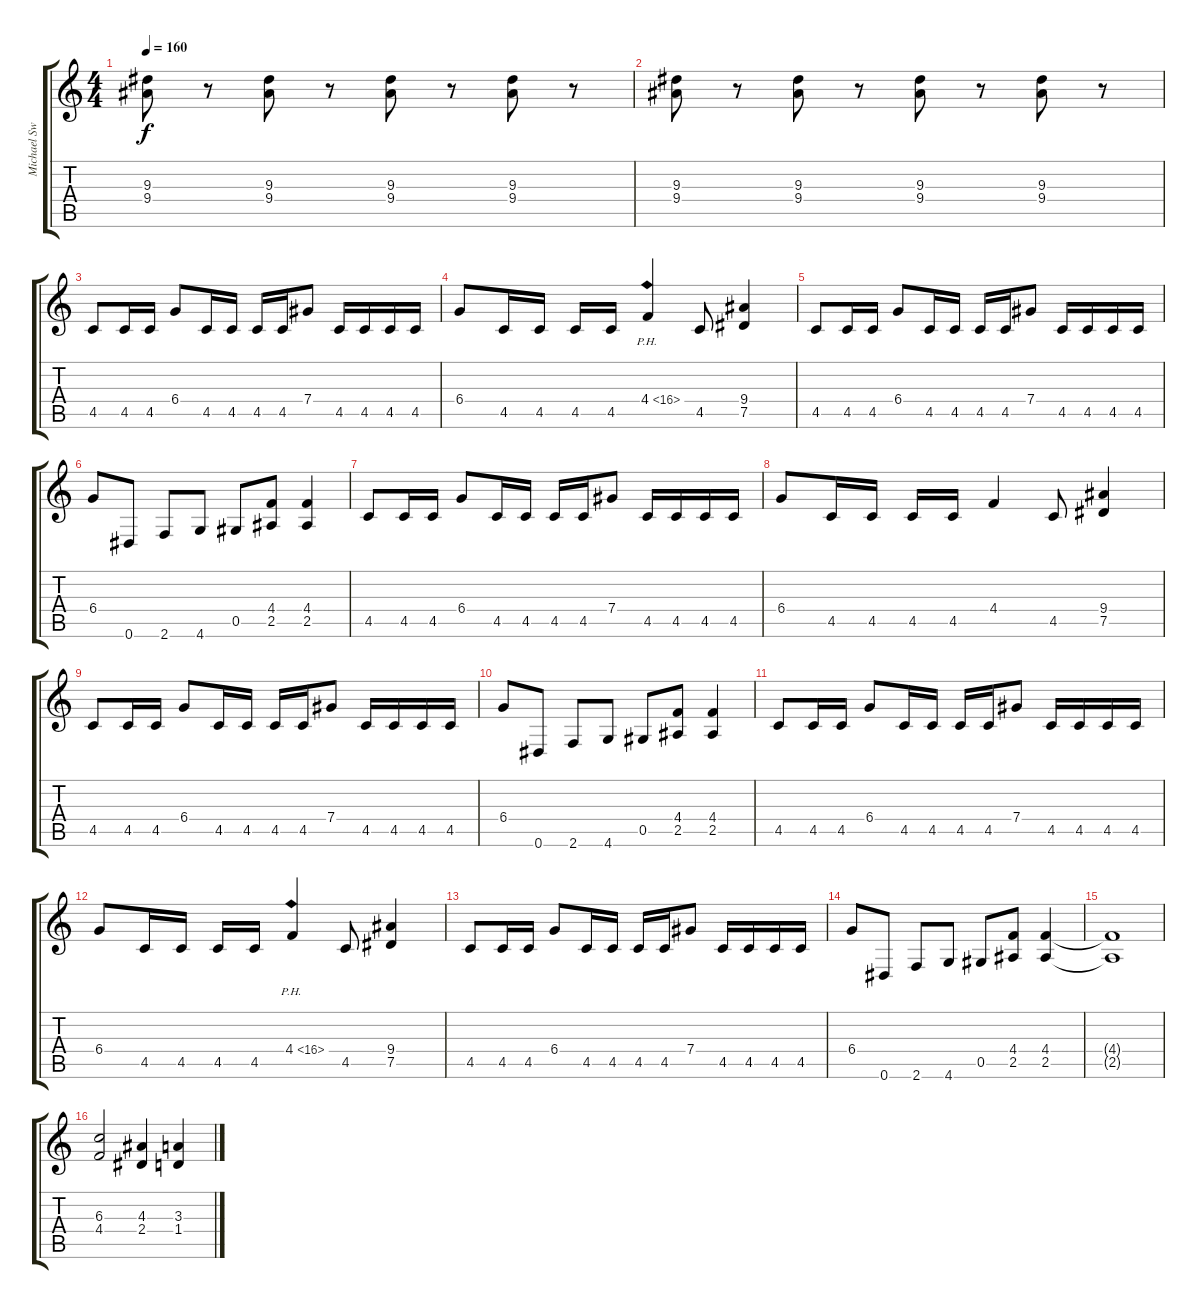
\track ("Michael Sweet" "Michael Sw") {instrument distortionguitar}
\staff {score tabs}
\tuning (Eb4 Bb3 Gb3 Db3 Ab2 Eb2) {hide}
\ts (4 4)
\tempo 160
\clef g2
\ks c
(9.3 9.4).8{dy f balance 0 instrument distortionguitar} r.8 (9.3 9.4).8{balance 16} r.8 (9.3 9.4).8{balance 0} r.8 (9.3 9.4).8{balance 16} r.8 |
(9.3 9.4).8{balance 0} r.8 (9.3 9.4).8{balance 16} r.8 (9.3 9.4).8{balance 0} r.8 (9.3 9.4).8{balance 16} r.8 |
4.5.8{balance 8} 4.5.16 4.5.16 6.4.8 4.5.16 4.5.16 4.5.16 4.5.16 7.4.8 4.5.16 4.5.16 4.5.16 4.5.16 |
6.4.8 4.5.16 4.5.16 4.5.16 4.5.16 4.4{ph 12}.4 4.5.8 (9.4 7.5).4 |
4.5.8 4.5.16 4.5.16 6.4.8 4.5.16 4.5.16 4.5.16 4.5.16 7.4.8 4.5.16 4.5.16 4.5.16 4.5.16 |
6.4.8 0.6.8 2.6.8 4.6.8 0.5.8 (4.4 2.5).8 (4.4 2.5).4 |
4.5.8 4.5.16 4.5.16 6.4.8 4.5.16 4.5.16 4.5.16 4.5.16 7.4.8 4.5.16 4.5.16 4.5.16 4.5.16 |
6.4.8 4.5.16 4.5.16 4.5.16 4.5.16 4.4.4 4.5.8 (9.4 7.5).4 |
4.5.8 4.5.16 4.5.16 6.4.8 4.5.16 4.5.16 4.5.16 4.5.16 7.4.8 4.5.16 4.5.16 4.5.16 4.5.16 |
6.4.8 0.6.8 2.6.8 4.6.8 0.5.8 (4.4 2.5).8 (4.4 2.5).4 |
4.5.8 4.5.16 4.5.16 6.4.8 4.5.16 4.5.16 4.5.16 4.5.16 7.4.8 4.5.16 4.5.16 4.5.16 4.5.16 |
6.4.8 4.5.16 4.5.16 4.5.16 4.5.16 4.4{ph 12}.4 4.5.8 (9.4 7.5).4 |
4.5.8 4.5.16 4.5.16 6.4.8 4.5.16 4.5.16 4.5.16 4.5.16 7.4.8 4.5.16 4.5.16 4.5.16 4.5.16 |
6.4.8 0.6.8 2.6.8 4.6.8 0.5.8 (4.4 2.5).8 (4.4 2.5).4 |
(4.4{t} 2.5{t}).1 |
(6.3 4.4).2 (4.3 2.4).4 (3.3 1.4).4
